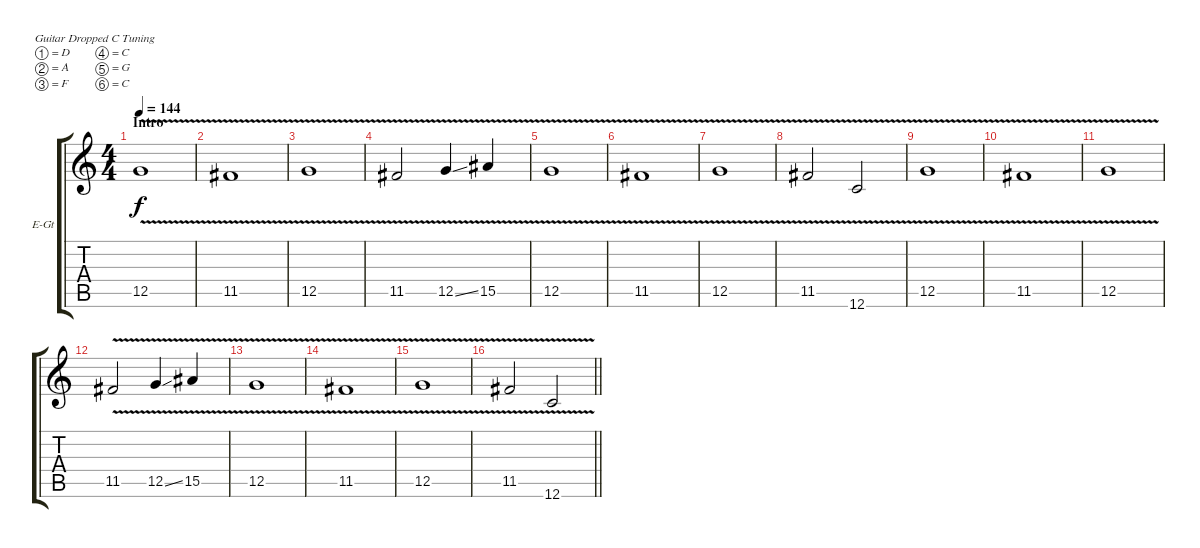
\bracketExtendMode groupsimilarinstruments
\firstSystemTrackNameOrientation horizontal
\otherSystemsTrackNameOrientation horizontal
\track ("Paul" "E-Gt") {instrument distortionguitar}
\staff {score tabs}
\tuning (D4 A3 F3 C3 G2 C2)
\ts (4 4)
\beaming (8 2 2 2 2)
\section ("" "Intro")
\tempo 144
\clef g2
\ks c
12.5{v}.1{dy f instrument distortionguitar} |
11.5{v}.1 |
12.5{v}.1 |
11.5{v}.2 12.5{v ss}.4 15.5{v}.4 |
12.5{v}.1 |
11.5{v}.1 |
12.5{v}.1 |
11.5{v}.2 12.6{v}.2 |
12.5{v}.1 |
11.5{v}.1 |
12.5{v}.1 |
11.5{v}.2 12.5{v ss}.4 15.5{v}.4 |
12.5{v}.1 |
11.5{v}.1 |
12.5{v}.1 |
\barLineRight lightlight
11.5{v}.2 12.6{v}.2
